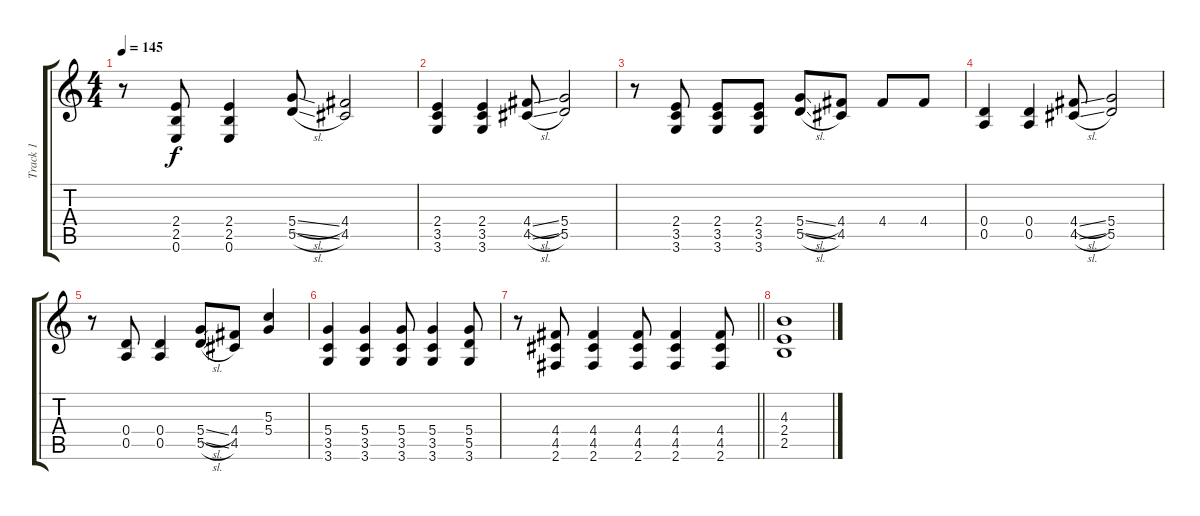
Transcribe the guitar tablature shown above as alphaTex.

\track ("Track 1" "Track 1") {instrument distortionguitar}
\staff {score tabs}
\tuning (E4 B3 G3 D3 A2 E2) {hide}
\ts (4 4)
\tempo 145
\clef g2
\ks c
r.8{dy f} (2.4 2.5 0.6).8 (2.4 2.5 0.6).4 (5.4{sl} 5.5{sl}).8 (4.4 4.5).2 |
(2.4 3.5 3.6).4 (2.4 3.5 3.6).4 (4.4{sl} 4.5{sl}).8 (5.4 5.5).2 |
r.8 (2.4 3.5 3.6).8 (2.4 3.5 3.6).8 (2.4 3.5 3.6).8 (5.4{sl} 5.5{sl}).8 (4.4 4.5).8 4.4.8 4.4.8 |
(0.4 0.5).4 (0.4 0.5).4 (4.4{sl} 4.5{sl}).8 (5.4 5.5).2 |
r.8 (0.4 0.5).8 (0.4 0.5).4 (5.4{sl} 5.5{sl}).8 (4.4 4.5).8 (5.3 5.4).4 |
(5.4 3.5 3.6).4 (5.4 3.5 3.6).4 (5.4 3.5 3.6).8 (5.4 3.5 3.6).4 (5.4 5.5 3.6).8 |
\barLineRight lightlight
r.8 (4.4 4.5 2.6).8 (4.4 4.5 2.6).4 (4.4 4.5 2.6).8 (4.4 4.5 2.6).4 (4.4 4.5 2.6).8 |
(4.3 2.4 2.5).1
